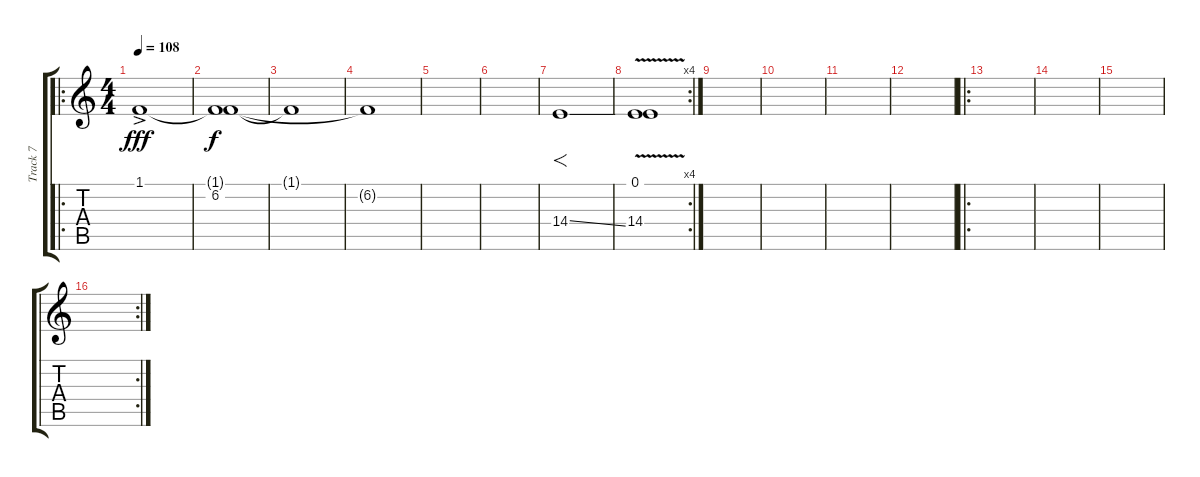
\track ("Track 7" "Track 7") {instrument applause}
\staff {score tabs}
\tuning (E4 B3 G3 D3 A2 E2) {hide}
\ro
\ts (4 4)
\tempo 108
\clef g2
\ks c
1.1{ac}.1{dy fff instrument applause} |
(1.1{t} 6.2).1{dy f} |
1.1{t}.1 |
6.2{t}.1 |
|
|
14.4{ss}.1{f} |
\rc 4
(0.1 14.4{v}).1 |
|
|
|
|
\ro
|
|
|
\rc 2
